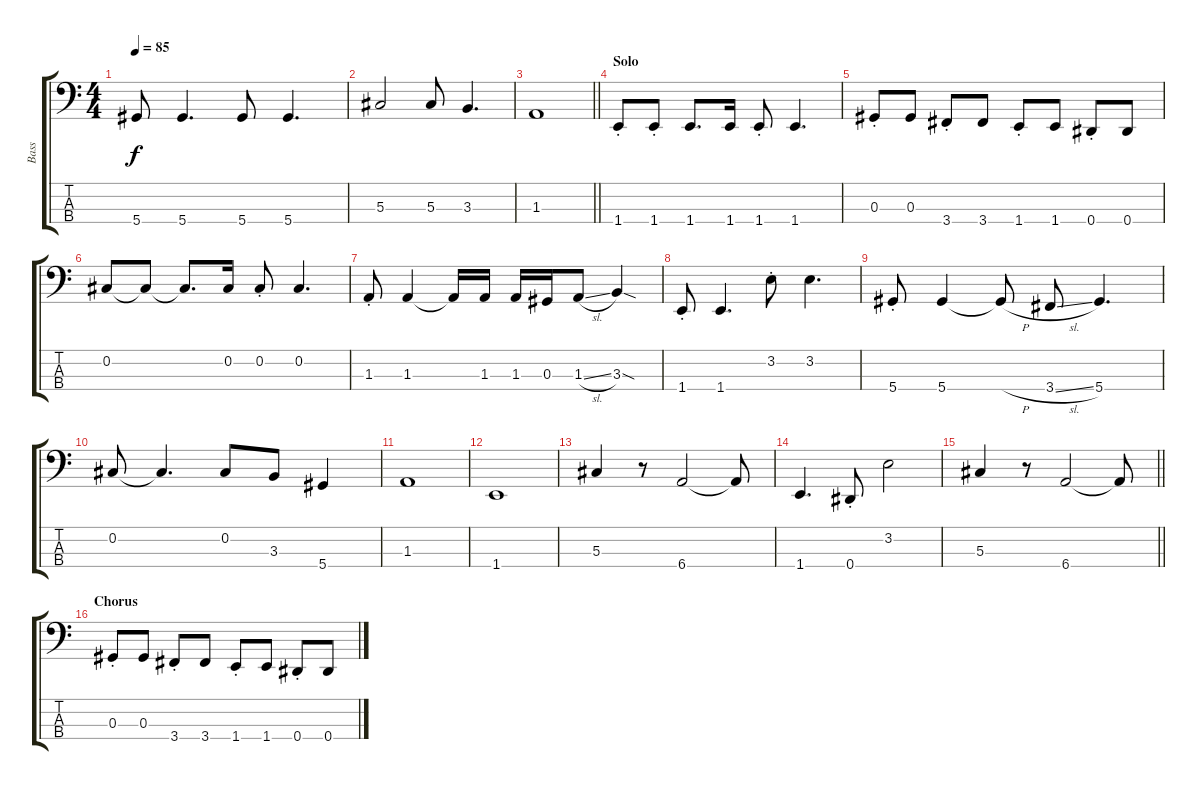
\track ("Bass" "Bass") {instrument electricbasspick}
\staff {score tabs}
\tuning (Gb2 Db2 Ab1 Eb1) {hide}
\ts (4 4)
\tempo 85
\clef f4
\ks c
5.4.8{dy f} 5.4.4{d} 5.4.8 5.4.4{d} |
5.3.2 5.3.8 3.3.4{d} |
\barLineRight lightlight
1.3.1 |
\section ("" "Solo")
1.4{st}.8 1.4{st}.8 1.4.8{d} 1.4.16 1.4{st}.8 1.4.4{d} |
0.3{st}.8 0.3.8 3.4{st}.8 3.4.8 1.4{st}.8 1.4.8 0.4{st}.8 0.4.8 |
0.2.8 0.2{t}.8 0.2{t}.8{d} 0.2.16 0.2{st}.8 0.2.4{d} |
1.3{st}.8 1.3.4 1.3{t}.16 1.3.16 1.3.16 0.3.16 1.3{sl}.8 3.3{sod}.4 |
1.4{st}.8 1.4.4{d} 3.2{st}.8 3.2.4{d} |
5.4{st}.8 5.4.4 5.4{h t}.8 3.4{sl}.8 5.4.4{d} |
0.2.8 0.2{t}.4{d} 0.2.8 3.3.8 5.4.4 |
1.3.1 |
1.4.1 |
5.3.4 r.8 6.4.2 6.4{t}.8 |
1.4.4{d} 0.4{st}.8 3.2.2 |
\barLineRight lightlight
5.3.4 r.8 6.4.2 6.4{t}.8 |
\section ("" "Chorus")
0.3{st}.8 0.3.8 3.4{st}.8 3.4.8 1.4{st}.8 1.4.8 0.4{st}.8 0.4.8
